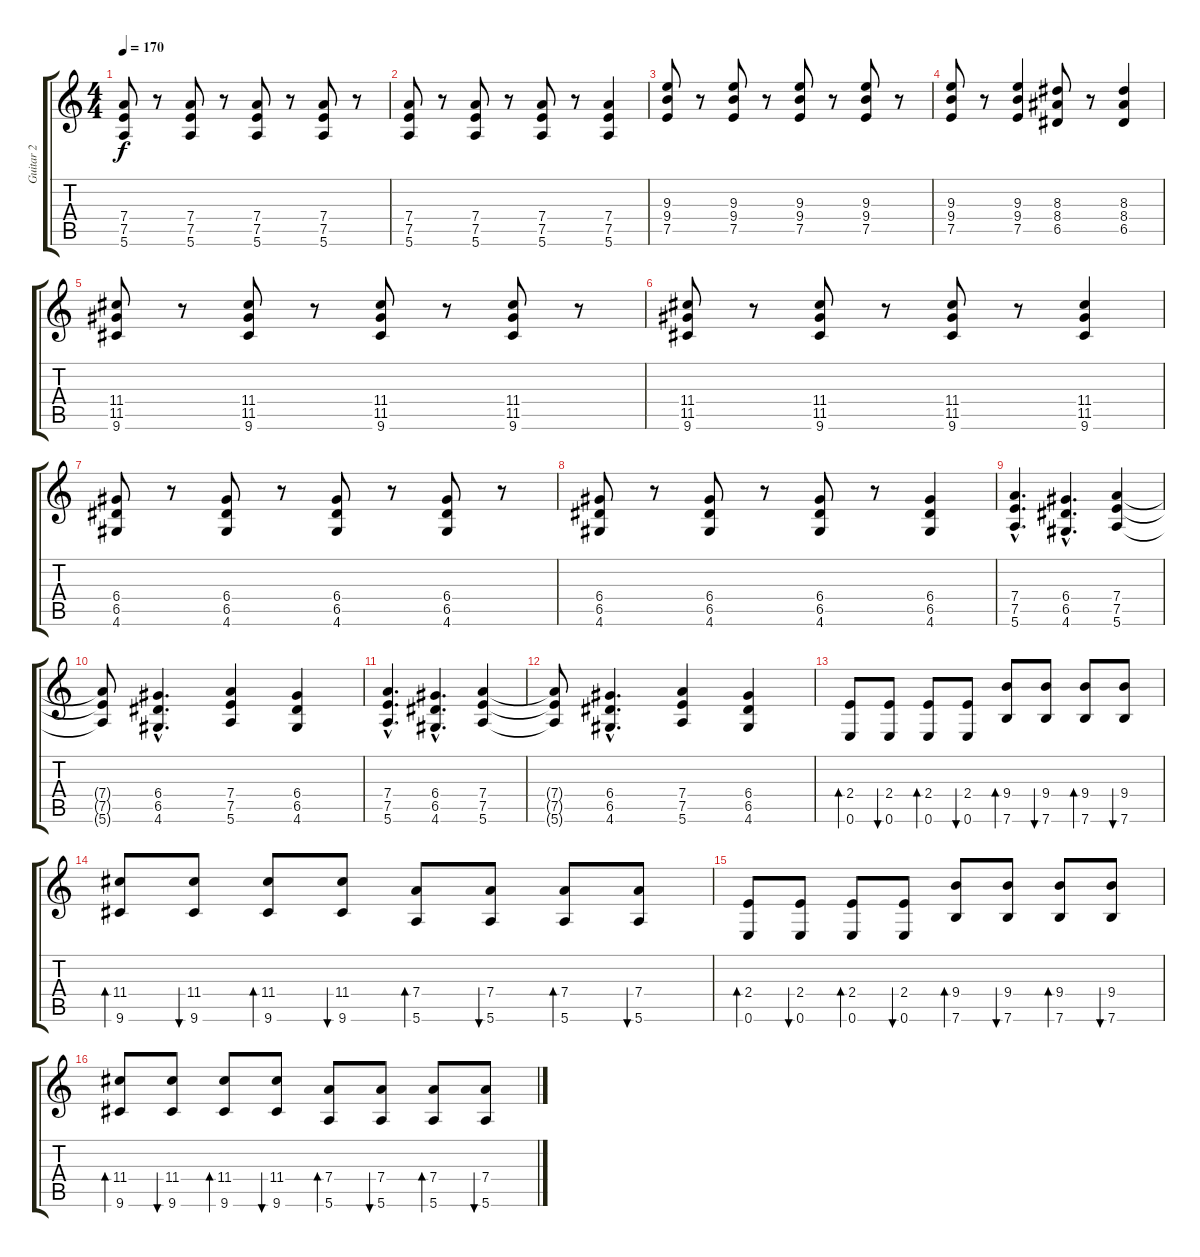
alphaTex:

\track ("Guitar 2" "Guitar 2") {instrument overdrivenguitar}
\staff {score tabs}
\tuning (E4 B3 G3 D3 A2 E2) {hide}
\ts (4 4)
\tempo 170
\clef g2
\ks c
(7.4 7.5 5.6).8{dy f} r.8 (7.4 7.5 5.6).8 r.8 (7.4 7.5 5.6).8 r.8 (7.4 7.5 5.6).8 r.8 |
(7.4 7.5 5.6).8 r.8 (7.4 7.5 5.6).8 r.8 (7.4 7.5 5.6).8 r.8 (7.4 7.5 5.6).4 |
(9.3 9.4 7.5).8 r.8 (9.3 9.4 7.5).8 r.8 (9.3 9.4 7.5).8 r.8 (9.3 9.4 7.5).8 r.8 |
(9.3 9.4 7.5).8 r.8 (9.3 9.4 7.5).4 (8.3 8.4 6.5).8 r.8 (8.3 8.4 6.5).4 |
(11.4 11.5 9.6).8 r.8 (11.4 11.5 9.6).8 r.8 (11.4 11.5 9.6).8 r.8 (11.4 11.5 9.6).8 r.8 |
(11.4 11.5 9.6).8 r.8 (11.4 11.5 9.6).8 r.8 (11.4 11.5 9.6).8 r.8 (11.4 11.5 9.6).4 |
(6.4 6.5 4.6).8 r.8 (6.4 6.5 4.6).8 r.8 (6.4 6.5 4.6).8 r.8 (6.4 6.5 4.6).8 r.8 |
(6.4 6.5 4.6).8 r.8 (6.4 6.5 4.6).8 r.8 (6.4 6.5 4.6).8 r.8 (6.4 6.5 4.6).4 |
(7.4{hac} 7.5{hac} 5.6{hac}).4{d} (6.4{hac} 6.5{hac} 4.6{hac}).4{d} (7.4 7.5 5.6).4 |
(7.4{t} 7.5{t} 5.6{t}).8 (6.4{hac} 6.5{hac} 4.6{hac}).4{d} (7.4 7.5 5.6).4 (6.4 6.5 4.6).4 |
(7.4{hac} 7.5{hac} 5.6{hac}).4{d} (6.4{hac} 6.5{hac} 4.6{hac}).4{d} (7.4 7.5 5.6).4 |
(7.4{t} 7.5{t} 5.6{t}).8 (6.4{hac} 6.5{hac} 4.6{hac}).4{d} (7.4 7.5 5.6).4 (6.4 6.5 4.6).4 |
(2.4 0.6).8{bd 60} (2.4 0.6).8{bu 60} (2.4 0.6).8{bd 60} (2.4 0.6).8{bu 60} (9.4 7.6).8{bd 60} (9.4 7.6).8{bu 60} (9.4 7.6).8{bd 60} (9.4 7.6).8{bu 60} |
(11.4 9.6).8{bd 60} (11.4 9.6).8{bu 60} (11.4 9.6).8{bd 60} (11.4 9.6).8{bu 60} (7.4 5.6).8{bd 60} (7.4 5.6).8{bu 60} (7.4 5.6).8{bd 60} (7.4 5.6).8{bu 60} |
(2.4 0.6).8{bd 60} (2.4 0.6).8{bu 60} (2.4 0.6).8{bd 60} (2.4 0.6).8{bu 60} (9.4 7.6).8{bd 60} (9.4 7.6).8{bu 60} (9.4 7.6).8{bd 60} (9.4 7.6).8{bu 60} |
(11.4 9.6).8{bd 60} (11.4 9.6).8{bu 60} (11.4 9.6).8{bd 60} (11.4 9.6).8{bu 60} (7.4 5.6).8{bd 60} (7.4 5.6).8{bu 60} (7.4 5.6).8{bd 60} (7.4 5.6).8{bu 60}
